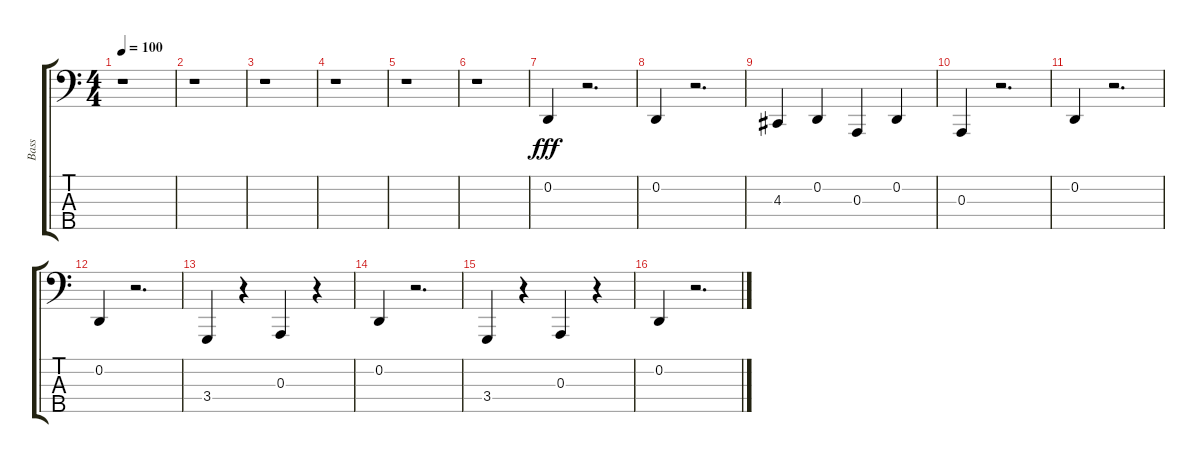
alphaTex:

\track ("Bass" "Bass") {instrument stringensemble1}
\staff {score tabs}
\tuning (G2 D2 A1 E1 B0) {hide}
\ts (4 4)
\tempo 100
\clef f4
\ks c
r.1{dy fff} |
r.1 |
r.1 |
r.1 |
r.1 |
r.1 |
0.2.4 r.2{d} |
0.2.4 r.2{d} |
4.3.4 0.2.4 0.3.4 0.2.4 |
0.3.4 r.2{d} |
0.2.4 r.2{d} |
0.2.4 r.2{d} |
3.4.4 r.4 0.3.4 r.4 |
0.2.4 r.2{d} |
3.4.4 r.4 0.3.4 r.4 |
0.2.4 r.2{d}
